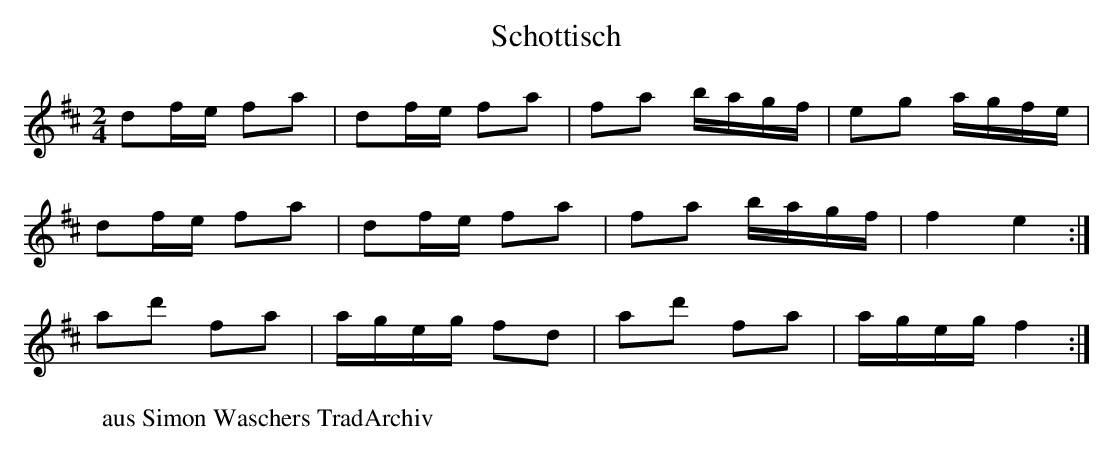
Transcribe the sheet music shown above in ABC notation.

X:1
T:Schottisch
M:2/4
L:1/16
K:D
d2fe f2a2 | d2fe f2a2 | f2a2 bagf | e2g2 agfe |
d2fe f2a2 | d2fe f2a2 | f2a2 bagf | f4 e4 :|
a2d'2 f2a2 | ageg f2d2 | a2d'2 f2a2 | ageg f4 :|
W:aus Simon Waschers TradArchiv
